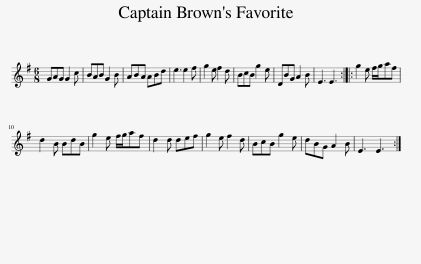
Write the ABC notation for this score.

X:1
L:1/8
M:6/8
I:linebreak $
K:G
V:1 treble
V:1
 GAG G2 c | BAB G2 B | ABA ABd | e3 e2 f | g2 e f2 d | %5
 BcB g2 e | DBG A2 B | E3 E3 :: g2 e f/g/af |$ d2 B BdB | %10
 g2 e f/g/af | d2 d def | g2 e f2 d | BcB g2 e | dBG A2 B | %15
 E3 E3 :| %16
